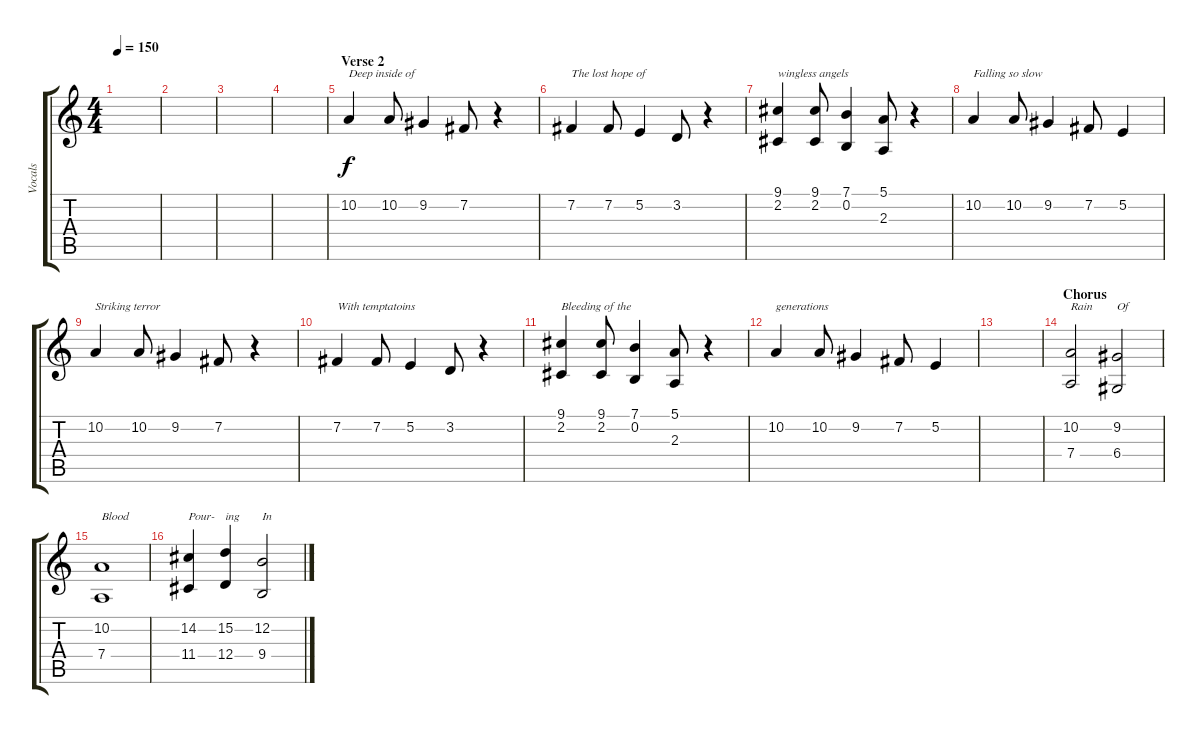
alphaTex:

\track ("Vocals" "Vocals") {instrument lead6voice}
\staff {score tabs}
\tuning (E4 B3 G3 D3 A2 E2) {hide}
\ts (4 4)
\tempo 150
\clef g2
\ks c
|
|
|
|
\section ("" "Verse 2")
10.2.4{txt "Deep inside of"} 10.2.8 9.2.4 7.2.8 r.4 |
7.2.4{txt "The lost hope of"} 7.2.8 5.2.4 3.2.8 r.4 |
(9.1 2.2).4{txt "wingless angels"} (9.1 2.2).8 (7.1 0.2).4 (5.1 2.3).8 r.4 |
10.2.4{txt "Falling so slow"} 10.2.8 9.2.4 7.2.8 5.2.4 |
10.2.4{txt "Striking terror"} 10.2.8 9.2.4 7.2.8 r.4 |
7.2.4{txt "With temptatoins"} 7.2.8 5.2.4 3.2.8 r.4 |
(9.1 2.2).4{txt "Bleeding of the"} (9.1 2.2).8 (7.1 0.2).4 (5.1 2.3).8 r.4 |
10.2.4{txt "generations"} 10.2.8 9.2.4 7.2.8 5.2.4 |
|
\section ("" "Chorus")
(10.2 7.4).2{txt "Rain"} (9.2 6.4).2{txt "Of"} |
(10.2 7.4).1{txt "Blood"} |
(14.2 11.4).4{txt "Pour-"} (15.2 12.4).4{txt "ing"} (12.2 9.4).2{txt "In"}
